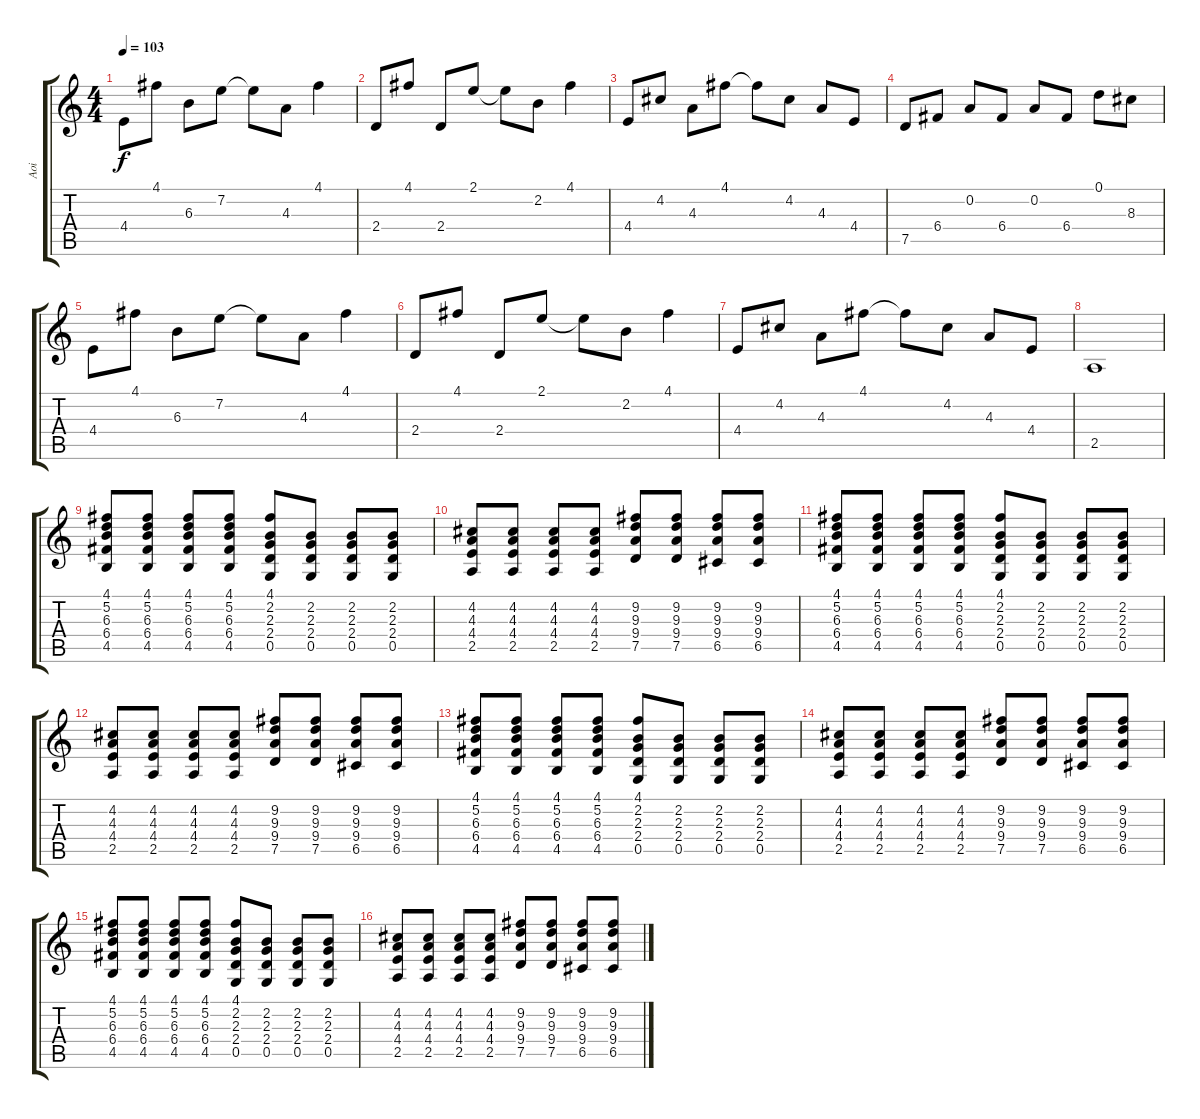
\track ("Aoi" "Aoi") {instrument acousticguitarsteel}
\staff {score tabs}
\tuning (D4 A3 F3 C3 G2 D2) {hide}
\ts (4 4)
\tempo 103
\clef g2
\ks c
4.4.8{dy f instrument acousticguitarsteel} 4.1.8 6.3.8 7.2.8 7.2{t}.8 4.3.8 4.1.4 |
2.4.8 4.1.8 2.4.8 2.1.8 2.1{t}.8 2.2.8 4.1.4 |
4.4.8 4.2.8 4.3.8 4.1.8 4.1{t}.8 4.2.8 4.3.8 4.4.8 |
7.5.8 6.4.8 0.2.8 6.4.8 0.2.8 6.4.8 0.1.8 8.3.8 |
4.4.8 4.1.8 6.3.8 7.2.8 7.2{t}.8 4.3.8 4.1.4 |
2.4.8 4.1.8 2.4.8 2.1.8 2.1{t}.8 2.2.8 4.1.4 |
4.4.8 4.2.8 4.3.8 4.1.8 4.1{t}.8 4.2.8 4.3.8 4.4.8 |
2.5.1 |
(4.1 5.2 6.3 6.4 4.5).8{instrument overdrivenguitar} (4.1 5.2 6.3 6.4 4.5).8 (4.1 5.2 6.3 6.4 4.5).8 (4.1 5.2 6.3 6.4 4.5).8 (4.1 2.2 2.3 2.4 0.5).8 (2.2 2.3 2.4 0.5).8 (2.2 2.3 2.4 0.5).8 (2.2 2.3 2.4 0.5).8 |
(4.2 4.3 4.4 2.5).8 (4.2 4.3 4.4 2.5).8 (4.2 4.3 4.4 2.5).8 (4.2 4.3 4.4 2.5).8 (9.2 9.3 9.4 7.5).8 (9.2 9.3 9.4 7.5).8 (9.2 9.3 9.4 6.5).8 (9.2 9.3 9.4 6.5).8 |
(4.1 5.2 6.3 6.4 4.5).8{instrument overdrivenguitar} (4.1 5.2 6.3 6.4 4.5).8 (4.1 5.2 6.3 6.4 4.5).8 (4.1 5.2 6.3 6.4 4.5).8 (4.1 2.2 2.3 2.4 0.5).8 (2.2 2.3 2.4 0.5).8 (2.2 2.3 2.4 0.5).8 (2.2 2.3 2.4 0.5).8 |
(4.2 4.3 4.4 2.5).8 (4.2 4.3 4.4 2.5).8 (4.2 4.3 4.4 2.5).8 (4.2 4.3 4.4 2.5).8 (9.2 9.3 9.4 7.5).8 (9.2 9.3 9.4 7.5).8 (9.2 9.3 9.4 6.5).8 (9.2 9.3 9.4 6.5).8 |
(4.1 5.2 6.3 6.4 4.5).8{instrument overdrivenguitar} (4.1 5.2 6.3 6.4 4.5).8 (4.1 5.2 6.3 6.4 4.5).8 (4.1 5.2 6.3 6.4 4.5).8 (4.1 2.2 2.3 2.4 0.5).8 (2.2 2.3 2.4 0.5).8 (2.2 2.3 2.4 0.5).8 (2.2 2.3 2.4 0.5).8 |
(4.2 4.3 4.4 2.5).8 (4.2 4.3 4.4 2.5).8 (4.2 4.3 4.4 2.5).8 (4.2 4.3 4.4 2.5).8 (9.2 9.3 9.4 7.5).8 (9.2 9.3 9.4 7.5).8 (9.2 9.3 9.4 6.5).8 (9.2 9.3 9.4 6.5).8 |
(4.1 5.2 6.3 6.4 4.5).8{instrument overdrivenguitar} (4.1 5.2 6.3 6.4 4.5).8 (4.1 5.2 6.3 6.4 4.5).8 (4.1 5.2 6.3 6.4 4.5).8 (4.1 2.2 2.3 2.4 0.5).8 (2.2 2.3 2.4 0.5).8 (2.2 2.3 2.4 0.5).8 (2.2 2.3 2.4 0.5).8 |
(4.2 4.3 4.4 2.5).8 (4.2 4.3 4.4 2.5).8 (4.2 4.3 4.4 2.5).8 (4.2 4.3 4.4 2.5).8 (9.2 9.3 9.4 7.5).8 (9.2 9.3 9.4 7.5).8 (9.2 9.3 9.4 6.5).8 (9.2 9.3 9.4 6.5).8
